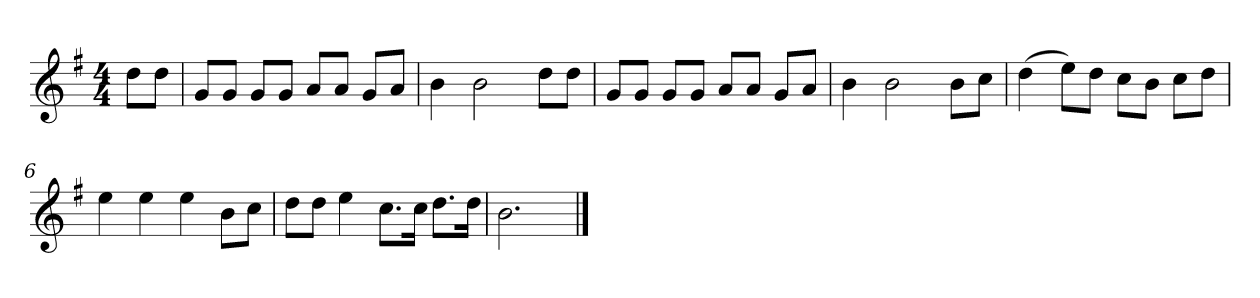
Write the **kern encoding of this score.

**kern
*part1
*staff1
*k[f#]
*M4/4
*MM120
=
8ddL
8ddJ
=1
8gL
8gJ
8gL
8gJ
8aL
8aJ
8gL
8aJ
=2
4b
2b
8ddL
8ddJ
=3
8gL
8gJ
8gL
8gJ
8aL
8aJ
8gL
8aJ
=4
4b
2b
8bL
8ccJ
=5
(4dd
8eeL)
8ddJ
8ccL
8bJ
8ccL
8ddJ
=6
4ee
4ee
4ee
8bL
8ccJ
=7
8ddL
8ddJ
4ee
8.ccL
16ccJk
8.ddL
16ddJk
=8
2.b
==
*-
